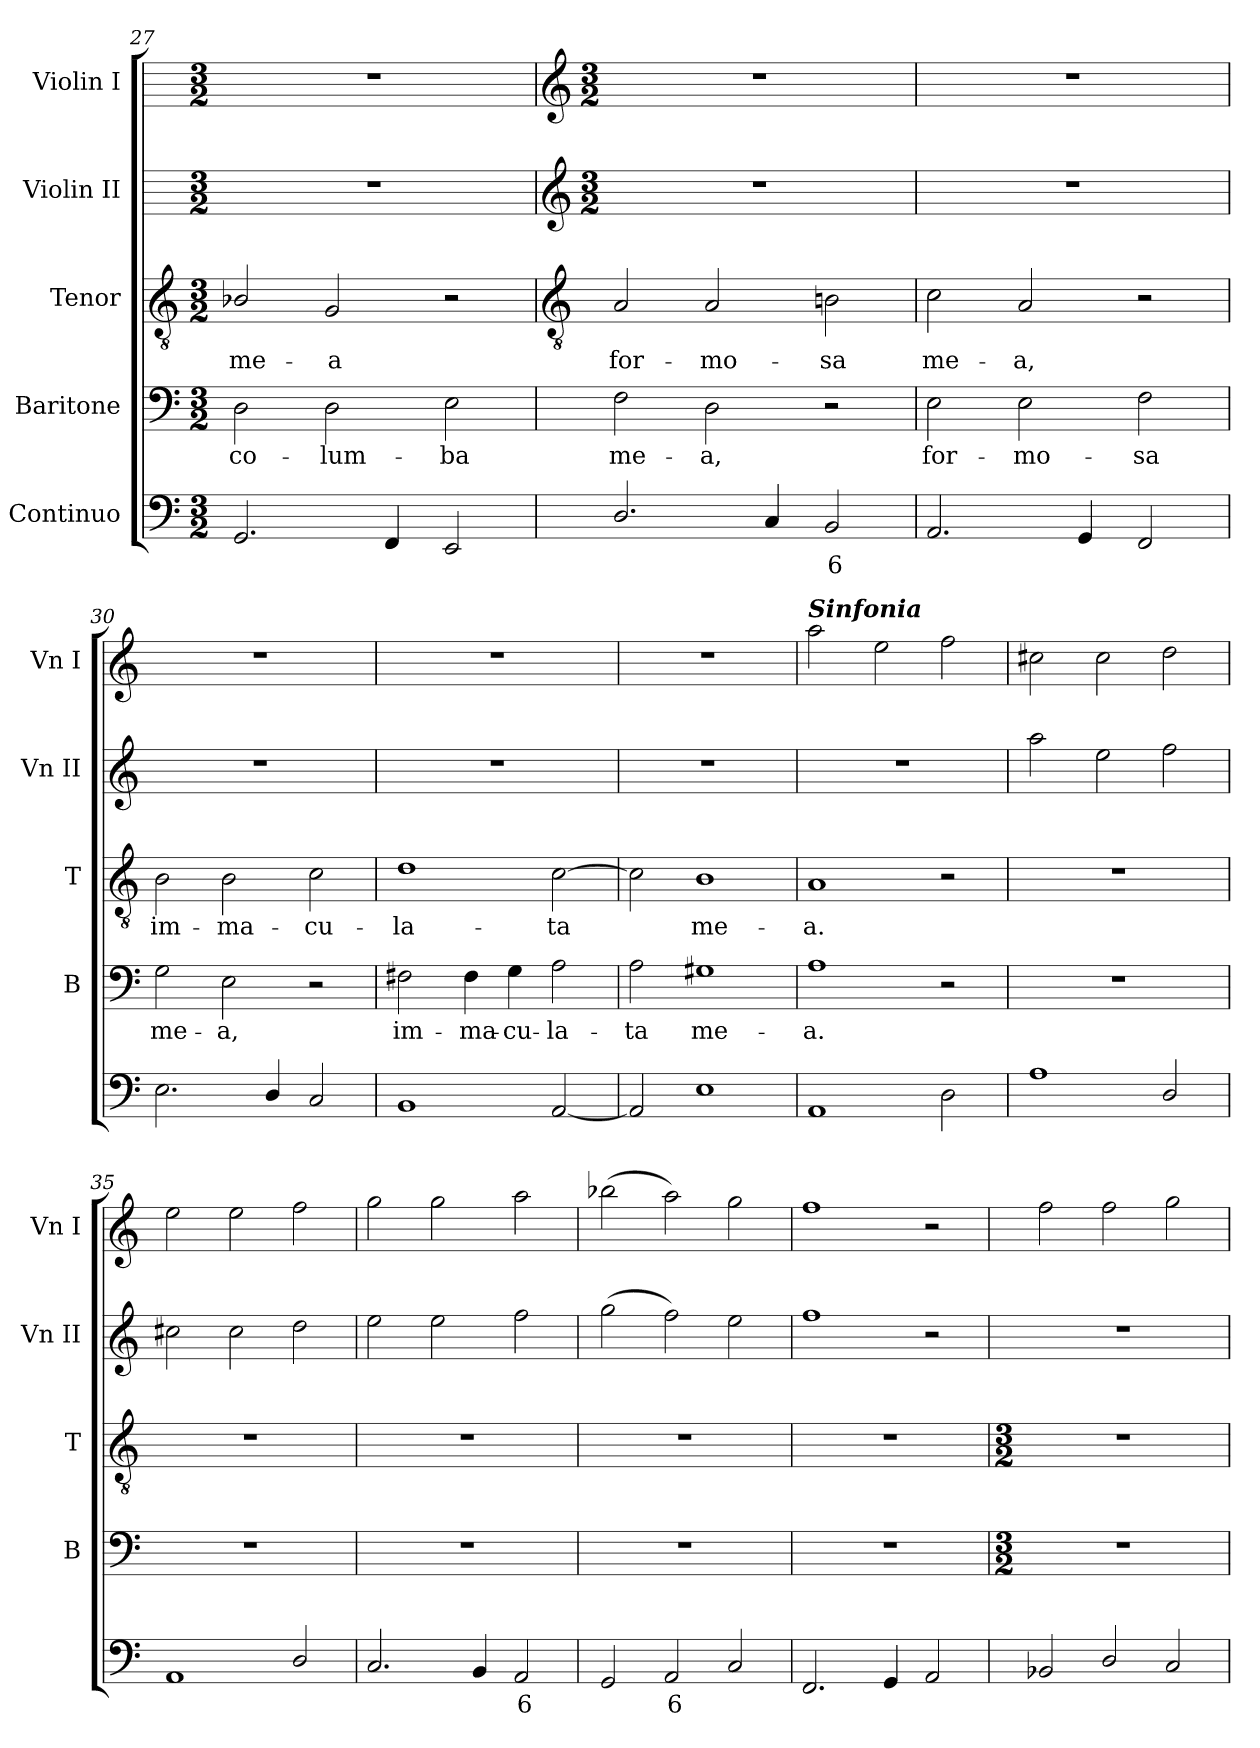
**kern	**text	**kern	**text	**kern	**text	**kern	**kern
*part5	*part5	*part4	*part4	*part3	*part3	*part2	*part1
*staff5	*staff5	*staff4	*staff4	*staff3	*staff3	*staff2	*staff1
*I"Continuo	*	*I"Baritone	*	*I"Tenor	*	*I"Violin II	*I"Violin I
*	*	*I'B	*	*I'T	*	*I'Vn II	*I'Vn I
*clefF4	*	*clefF4	*	*clefGv2	*	*	*
*k[]	*	*k[]	*	*k[]	*	*	*
*C:	*	*C:	*	*C:	*	*	*
*M3/2	*	*M3/2	*	*M3/2	*	*M3/2	*M3/2
=27	=27	=27	=27	=27	=27	=27	=27
!	!	!	!LO:LY:b	!	!LO:LY:b	!	!
2.GG	.	2D	co-	2B-X/	me-	1.r	1.r
!	!	!	!LO:LY:b	!	!LO:LY:b	!	!
.	.	2D	-lum-	2G	-a	.	.
4FF	.	.	.	.	.	.	.
!	!	!	!LO:LY:b	!	!	!	!
2EE	.	2E	-ba	2r	.	.	.
!!LO:LB:g=z
=28	=28	=28	=28	=28	=28	=28	=28
*	*	*	*	*clefGv2	*	*clefG2	*clefG2
*	*	*	*	*	*	*k[]	*k[]
*	*	*	*	*	*	*C:	*C:
*	*	*	*	*	*	*M3/2	*M3/2
!	!	!	!LO:LY:b	!	!LO:LY:b	!LO:N:vis=1	!LO:N:vis=1
2.D/	.	2F	me-	2A	for-	1.r	1.r
!	!	!	!LO:LY:b	!	!LO:LY:b	!	!
.	.	2D	-a,	2A	-mo-	.	.
4C	.	.	.	.	.	.	.
!	!LO:LY:b	!	!	!	!LO:LY:b	!	!
2BB	6	2r	.	2Bn	-sa	.	.
=29	=29	=29	=29	=29	=29	=29	=29
!	!	!	!LO:LY:b	!	!LO:LY:b	!LO:N:vis=1	!LO:N:vis=1
2.AA	.	2E	for-	2c	me-	1.r	1.r
!	!	!	!LO:LY:b	!	!LO:LY:b	!	!
.	.	2E	-mo-	2A	-a,	.	.
4GG	.	.	.	.	.	.	.
!	!	!	!LO:LY:b	!	!	!	!
2FF	.	2F	-sa	2r	.	.	.
=30	=30	=30	=30	=30	=30	=30	=30
!	!	!	!LO:LY:b	!	!LO:LY:b	!LO:N:vis=1	!LO:N:vis=1
2.E	.	2G	me-	2B	im-	1.r	1.r
!	!	!	!LO:LY:b	!	!LO:LY:b	!	!
.	.	2E	-a,	2B	-ma-	.	.
4D/	.	.	.	.	.	.	.
!	!	!	!	!	!LO:LY:b	!	!
2C	.	2r	.	2c	-cu-	.	.
=31	=31	=31	=31	=31	=31	=31	=31
!	!	!	!LO:LY:b	!	!LO:LY:b	!LO:N:vis=1	!LO:N:vis=1
1BB	.	2F#X	im-	1d	-la-	1.r	1.r
!	!	!	!LO:LY:b	!	!	!	!
.	.	4F#	-ma-	.	.	.	.
!	!	!	!LO:LY:b	!	!	!	!
.	.	4G	-cu-	.	.	.	.
!	!	!	!LO:LY:b	!	!LO:LY:b	!	!
[2AA	.	2A	-la-	[2c	-ta	.	.
=32	=32	=32	=32	=32	=32	=32	=32
!	!	!	!LO:LY:b	!	!	!LO:N:vis=1	!LO:N:vis=1
2AA]	.	2A	-ta	2c]	.	1.r	1.r
!	!	!	!LO:LY:b	!	!LO:LY:b	!	!
1E	.	1G#X	me-	1B	me-	.	.
=33	=33	=33	=33	=33	=33	=33	=33
!	!	!	!	!	!	!	!LO:TX:a:Bi:t=Sinfonia
!	!	!	!LO:LY:b	!	!LO:LY:b	!LO:N:vis=1	!
1AA	.	1A	-a.	1A	-a.	1.r	2aa
.	.	.	.	.	.	.	2ee
2D	.	2r	.	2r	.	.	2ff
=34	=34	=34	=34	=34	=34	=34	=34
!	!	!LO:N:vis=1	!	!LO:N:vis=1	!	!	!
1A	.	1.r	.	1.r	.	2aa	2cc#X
.	.	.	.	.	.	2ee	2cc#
2D/	.	.	.	.	.	2ff	2dd
=35	=35	=35	=35	=35	=35	=35	=35
!	!	!LO:N:vis=1	!	!LO:N:vis=1	!	!	!
1AA	.	1.r	.	1.r	.	2cc#X	2ee
.	.	.	.	.	.	2cc#	2ee
2D/	.	.	.	.	.	2dd	2ff
=36	=36	=36	=36	=36	=36	=36	=36
!	!	!LO:N:vis=1	!	!LO:N:vis=1	!	!	!
2.C	.	1.r	.	1.r	.	2ee	2gg
.	.	.	.	.	.	2ee	2gg
4BB	.	.	.	.	.	.	.
!	!LO:LY:b	!	!	!	!	!	!
2AA	6	.	.	.	.	2ff	2aa
=37	=37	=37	=37	=37	=37	=37	=37
!	!	!LO:N:vis=1	!	!LO:N:vis=1	!	!	!
2GG	.	1.r	.	1.r	.	(>2gg	(>2bb-X
!	!LO:LY:b	!	!	!	!	!	!
2AA	6	.	.	.	.	2ff)	2aa)
2C	.	.	.	.	.	2ee	2gg
=38	=38	=38	=38	=38	=38	=38	=38
!	!	!LO:N:vis=1	!	!LO:N:vis=1	!	!	!
2.FF	.	1.r	.	1.r	.	1ff	1ff
4GG	.	.	.	.	.	.	.
2AA	.	.	.	.	.	2r	2r
!!LO:LB:g=z
=39	=39	=39	=39	=39	=39	=39	=39
*	*	*M3/2	*	*M3/2	*	*	*
!	!	!	!	!	!	!LO:N:vis=1	!
2BB-X	.	1.r	.	1.r	.	1.r	2ff
2D/	.	.	.	.	.	.	2ff
2C	.	.	.	.	.	.	2gg
=	=	=	=	=	=	=	=
*-	*-	*-	*-	*-	*-	*-	*-
